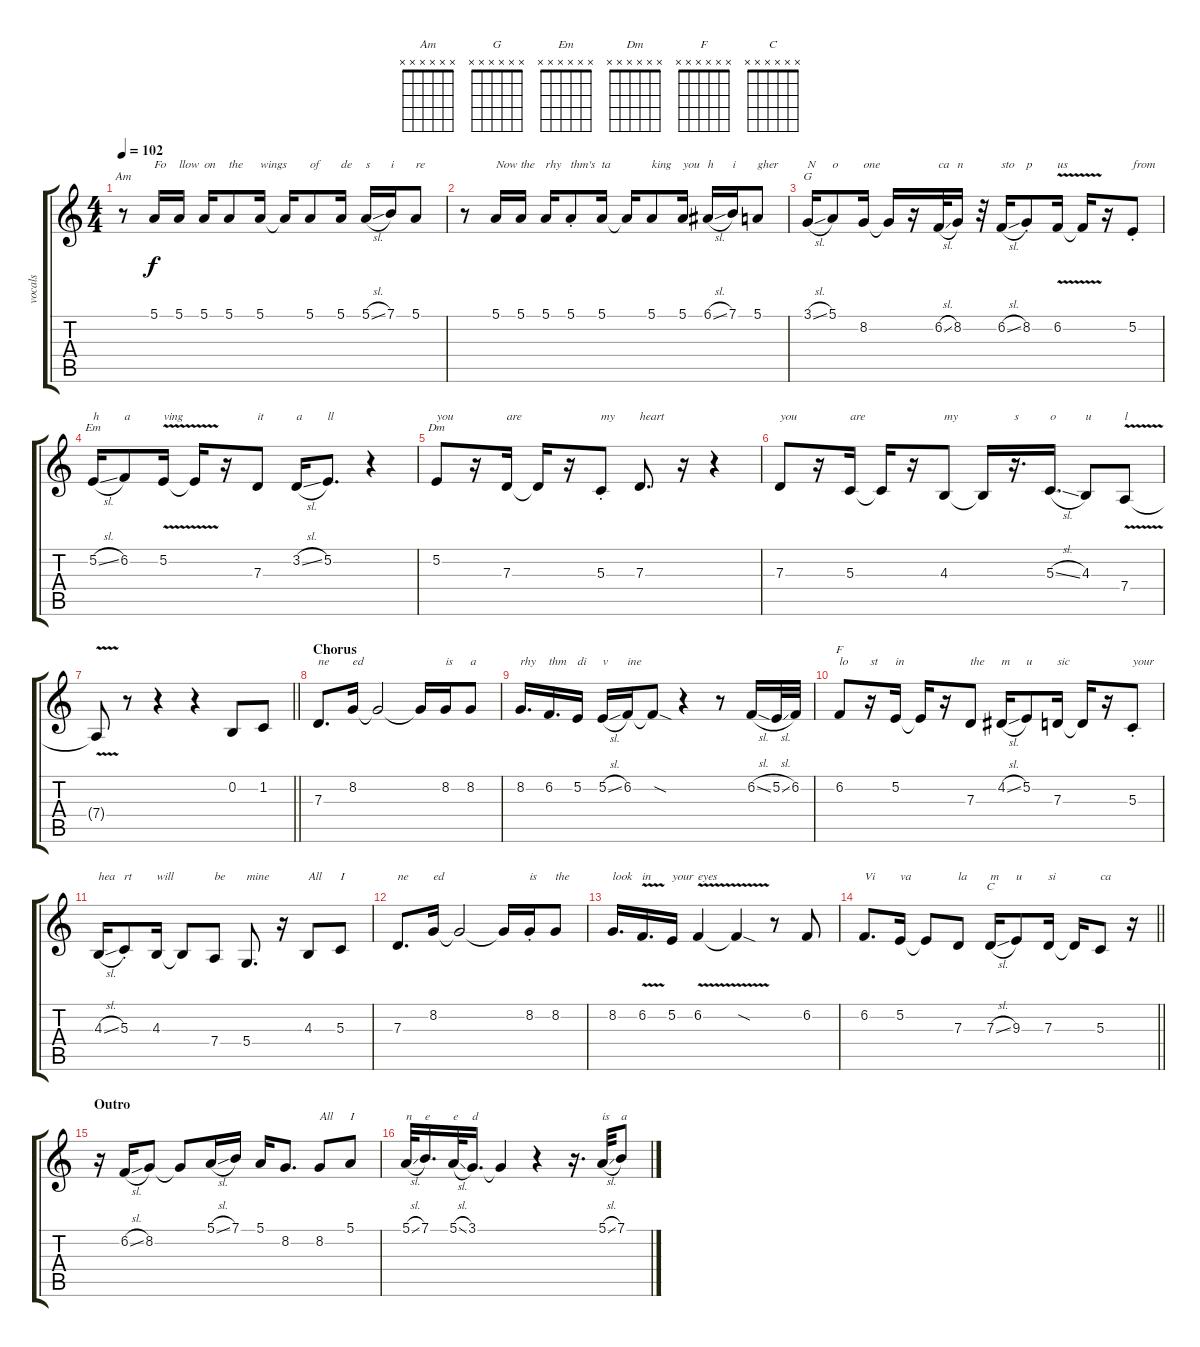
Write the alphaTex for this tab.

\track ("vocals" "vocals") {instrument lead2sawtooth}
\staff {score tabs}
\tuning (E4 B3 G3 D3 A2 E2) {hide}
\chord ("Am" x x x x x x)
\chord ("G" x x x x x x)
\chord ("Em" x x x x x x)
\chord ("Dm" x x x x x x)
\chord ("F" x x x x x x)
\chord ("C" x x x x x x)
\ts (4 4)
\tempo 102
\clef g2
\ks aminor
r.8{ch "Am" dy f} 5.1.16{txt "Fo"} 5.1.16{txt "llow"} 5.1.16{txt "on"} 5.1.8{txt "the"} 5.1.16{txt "wings"} 5.1{t}.16 5.1.8{txt "of"} 5.1.16{txt "de"} 5.1{sl}.16{txt "s"} 7.1.16{txt "i"} 5.1.8{txt "re"} |
r.8 5.1.16{txt "Now"} 5.1.16{txt "the"} 5.1.16{txt "rhy"} 5.1{st}.8{txt "thm's"} 5.1.16{txt "ta"} 5.1{t}.16 5.1.8{txt "king"} 5.1.16{txt "you"} 6.1{sl}.16{txt "h"} 7.1.16{txt "i"} 5.1.8{txt "gher"} |
3.1{sl}.16{ch "G" txt "N"} 5.1.8{txt "o"} 8.2.16{txt "one"} 8.2{t}.16 r.16 6.2{sl}.32{txt "ca"} 8.2.16{txt "n"} r.32 6.2{sl}.16{txt "sto"} 8.2{st}.8{txt "p"} 6.2{v}.16{txt "us"} 6.2{t}.16 r.16 5.2{st}.8{txt "from"} |
5.2{sl}.16{ch "Em" txt "h"} 6.2.8{txt "a"} 5.2{v}.16{txt "ving"} 5.2{t}.16 r.16 7.3.8{txt "it"} 3.2{sl}.16{txt "a"} 5.2.8{d txt "ll"} r.4 |
5.2.8{ch "Dm" txt "you"} r.16 7.3.16{txt "are"} 7.3{t}.16 r.16 5.3{st}.8{txt "my"} 7.3.8{d txt "heart"} r.16 r.4 |
7.3.8{txt "you"} r.16 5.3.16{txt "are"} 5.3{t}.16 r.16 4.3.8{txt "my"} 4.3{t}.16 r.16{d txt "s"} 5.3{sl}.16{d txt "o"} 4.3.8{txt "u"} 7.4{v}.8{txt "l"} |
\barLineRight lightlight
7.4{t}.8 r.8 r.4 r.4 0.2.8 1.2.8 |
\section ("" "Chorus")
7.3.8{d txt "ne"} 8.2.16{txt "ed"} 8.2{t}.2 8.2{t}.16 8.2.16{txt "is"} 8.2.8{txt "a"} |
8.2.16{d txt "rhy"} 6.2.16{d txt "thm"} 5.2.16{txt "di"} 5.2{sl}.16{txt "v"} 6.2.16{txt "ine"} 6.2{sod t}.8 r.4 r.8 6.2{sl}.16 5.2{sl}.32 6.2.32 |
6.2.8{ch "F" txt "lo"} r.16{txt "st"} 5.2.16{txt "in"} 5.2{t}.16 r.16 7.3.8{txt "the"} 4.2{sl}.16{txt "m"} 5.2.8{txt "u"} 7.3.16{txt "sic"} 7.3{t}.16 r.16 5.3{st}.8{txt "your"} |
4.3{sl}.16{txt "hea"} 5.3{st}.8{txt "rt"} 4.3.16{txt "will"} 4.3{t}.8 7.4.8{txt "be"} 5.4.8{d txt "mine"} r.16 4.3.8{txt "All"} 5.3.8{txt "I"} |
7.3.8{d txt "ne"} 8.2.16{txt "ed"} 8.2{t}.2 8.2{t}.16 8.2{st}.16{txt "is"} 8.2.8{txt "the"} |
8.2.16{d txt "look"} 6.2{v}.16{d txt "in"} 5.2.16{txt "your"} 6.2{v}.4{txt "eyes"} 6.2{sod t}.4 r.8 6.2.8 |
\barLineRight lightlight
6.2.8{d txt "Vi"} 5.2.16{txt "va"} 5.2{t}.8 7.3.8{txt "la"} 7.3{sl}.16{ch "C" txt "m"} 9.3.8{txt "u"} 7.3.16{txt "si"} 7.3{t}.16 5.3.8{txt "ca"} r.16 |
\section ("" "Outro")
r.16 6.2{sl}.16 8.2.8 8.2{t}.8 5.1{sl}.16 7.1.16 5.1.16 8.2.8{d} 8.2.8{txt "All"} 5.1.8{txt "I"} |
5.1{sl}.32{txt "n"} 7.1.16{d txt "e"} 5.1{sl}.32{txt "e"} 3.1.16{d txt "d"} 3.1{t}.4 r.4 r.16{d} 5.1{sl}.32{txt "is"} 7.1.8{txt "a"}
